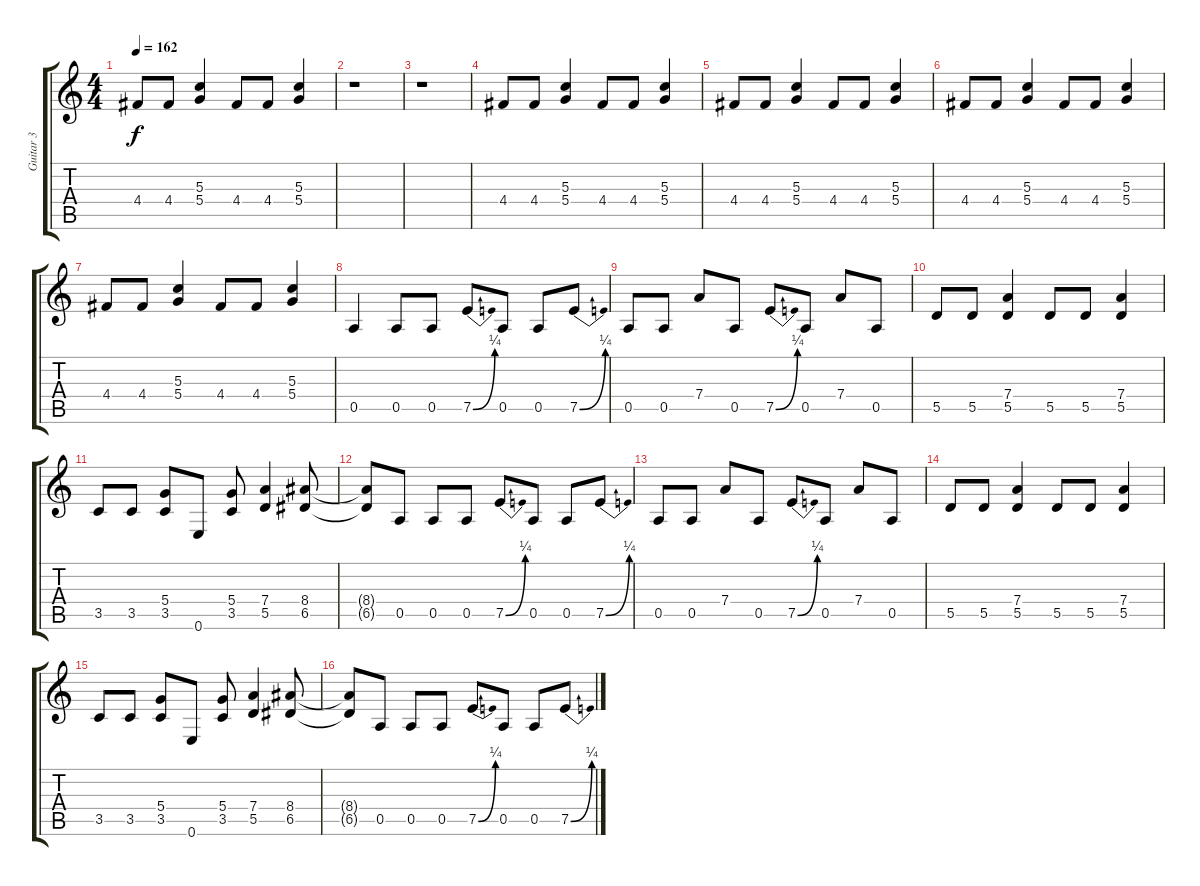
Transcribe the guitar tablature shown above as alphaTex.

\track ("Guitar 3" "Guitar 3") {instrument distortionguitar}
\staff {score tabs}
\tuning (E4 B3 G3 D3 A2 E2) {hide}
\ts (4 4)
\tempo 162
\clef g2
\ks c
4.4.8{dy f} 4.4.8 (5.3 5.4).4 4.4.8 4.4.8 (5.3 5.4).4 |
r.1 |
r.1 |
4.4.8 4.4.8 (5.3 5.4).4 4.4.8 4.4.8 (5.3 5.4).4 |
4.4.8 4.4.8 (5.3 5.4).4 4.4.8 4.4.8 (5.3 5.4).4 |
4.4.8 4.4.8 (5.3 5.4).4 4.4.8 4.4.8 (5.3 5.4).4 |
4.4.8 4.4.8 (5.3 5.4).4 4.4.8 4.4.8 (5.3 5.4).4 |
0.5.4 0.5.8 0.5.8 7.5{be (bend 0 0 60 1)}.8 0.5.8 0.5.8 7.5{be (bend 0 0 60 1)}.8 |
0.5.8 0.5.8 7.4.8 0.5.8 7.5{be (bend 0 0 60 1)}.8 0.5.8 7.4.8 0.5.8 |
5.5.8 5.5.8 (7.4 5.5).4 5.5.8 5.5.8 (7.4 5.5).4 |
3.5.8 3.5.8 (5.4 3.5).8 0.6.8 (5.4 3.5).8 (7.4 5.5).4 (8.4 6.5).8 |
(8.4{t} 6.5{t}).8 0.5.8 0.5.8 0.5.8 7.5{be (bend 0 0 60 1)}.8 0.5.8 0.5.8 7.5{be (bend 0 0 60 1)}.8 |
0.5.8 0.5.8 7.4.8 0.5.8 7.5{be (bend 0 0 60 1)}.8 0.5.8 7.4.8 0.5.8 |
5.5.8 5.5.8 (7.4 5.5).4 5.5.8 5.5.8 (7.4 5.5).4 |
3.5.8 3.5.8 (5.4 3.5).8 0.6.8 (5.4 3.5).8 (7.4 5.5).4 (8.4 6.5).8 |
(8.4{t} 6.5{t}).8 0.5.8 0.5.8 0.5.8 7.5{be (bend 0 0 60 1)}.8 0.5.8 0.5.8 7.5{be (bend 0 0 60 1)}.8
